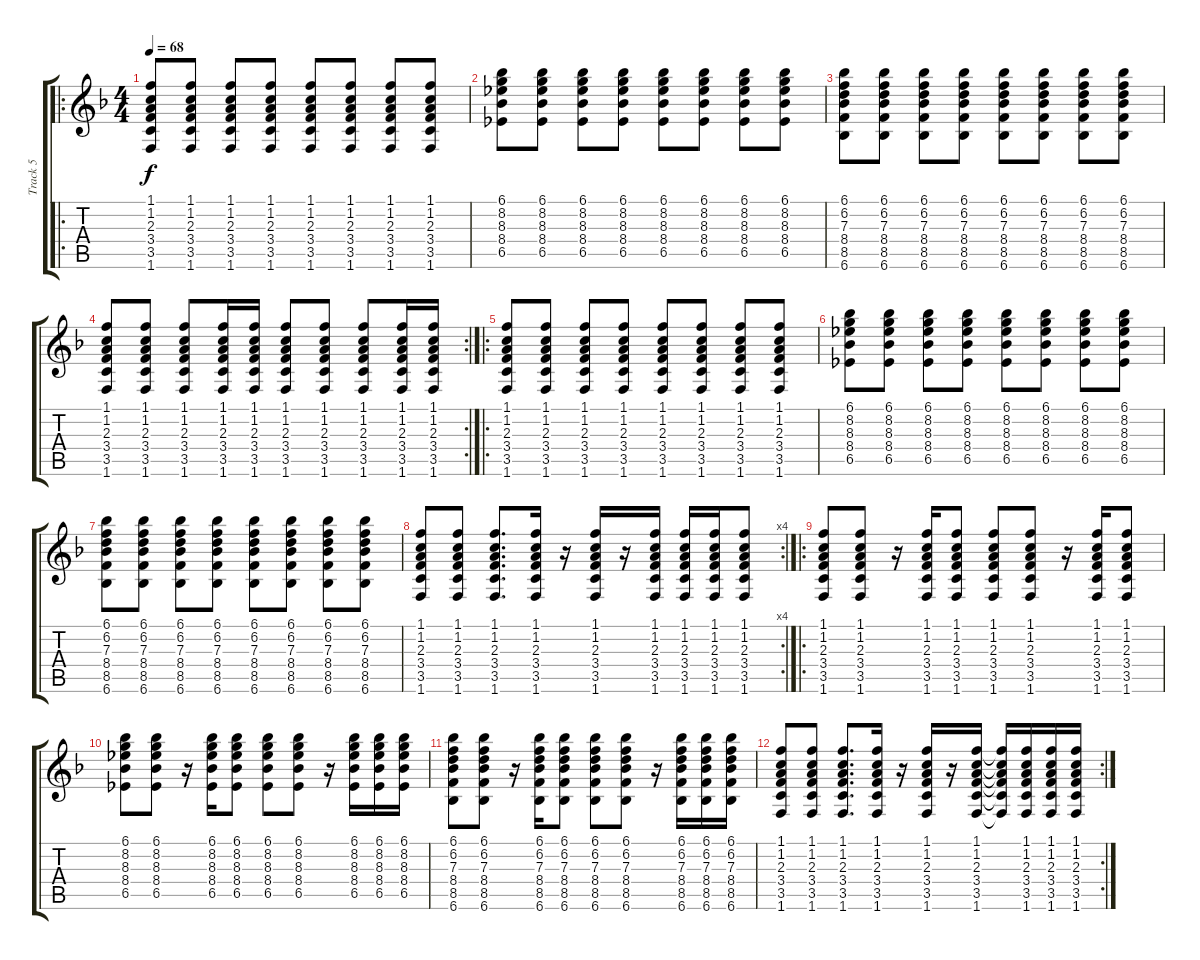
\track ("Track 5" "Track 5") {instrument acousticguitarsteel}
\staff {score tabs}
\tuning (E4 B3 G3 D3 A2 E2) {hide}
\ro
\ts (4 4)
\tempo 68
\clef g2
\ks f
(1.1 1.2 2.3 3.4 3.5 1.6).8{dy f} (1.1 1.2 2.3 3.4 3.5 1.6).8 (1.1 1.2 2.3 3.4 3.5 1.6).8 (1.1 1.2 2.3 3.4 3.5 1.6).8 (1.1 1.2 2.3 3.4 3.5 1.6).8 (1.1 1.2 2.3 3.4 3.5 1.6).8 (1.1 1.2 2.3 3.4 3.5 1.6).8 (1.1 1.2 2.3 3.4 3.5 1.6).8 |
(6.1 8.2 8.3 8.4 6.5).8 (6.1 8.2 8.3 8.4 6.5).8 (6.1 8.2 8.3 8.4 6.5).8 (6.1 8.2 8.3 8.4 6.5).8 (6.1 8.2 8.3 8.4 6.5).8 (6.1 8.2 8.3 8.4 6.5).8 (6.1 8.2 8.3 8.4 6.5).8 (6.1 8.2 8.3 8.4 6.5).8 |
(6.1 6.2 7.3 8.4 8.5 6.6).8 (6.1 6.2 7.3 8.4 8.5 6.6).8 (6.1 6.2 7.3 8.4 8.5 6.6).8 (6.1 6.2 7.3 8.4 8.5 6.6).8 (6.1 6.2 7.3 8.4 8.5 6.6).8 (6.1 6.2 7.3 8.4 8.5 6.6).8 (6.1 6.2 7.3 8.4 8.5 6.6).8 (6.1 6.2 7.3 8.4 8.5 6.6).8 |
\rc 2
(1.1 1.2 2.3 3.4 3.5 1.6).8 (1.1 1.2 2.3 3.4 3.5 1.6).8 (1.1 1.2 2.3 3.4 3.5 1.6).8 (1.1 1.2 2.3 3.4 3.5 1.6).16 (1.1 1.2 2.3 3.4 3.5 1.6).16 (1.1 1.2 2.3 3.4 3.5 1.6).8 (1.1 1.2 2.3 3.4 3.5 1.6).8 (1.1 1.2 2.3 3.4 3.5 1.6).8 (1.1 1.2 2.3 3.4 3.5 1.6).16 (1.1 1.2 2.3 3.4 3.5 1.6).16 |
\ro
(1.1 1.2 2.3 3.4 3.5 1.6).8 (1.1 1.2 2.3 3.4 3.5 1.6).8 (1.1 1.2 2.3 3.4 3.5 1.6).8 (1.1 1.2 2.3 3.4 3.5 1.6).8 (1.1 1.2 2.3 3.4 3.5 1.6).8 (1.1 1.2 2.3 3.4 3.5 1.6).8 (1.1 1.2 2.3 3.4 3.5 1.6).8 (1.1 1.2 2.3 3.4 3.5 1.6).8 |
(6.1 8.2 8.3 8.4 6.5).8 (6.1 8.2 8.3 8.4 6.5).8 (6.1 8.2 8.3 8.4 6.5).8 (6.1 8.2 8.3 8.4 6.5).8 (6.1 8.2 8.3 8.4 6.5).8 (6.1 8.2 8.3 8.4 6.5).8 (6.1 8.2 8.3 8.4 6.5).8 (6.1 8.2 8.3 8.4 6.5).8 |
(6.1 6.2 7.3 8.4 8.5 6.6).8 (6.1 6.2 7.3 8.4 8.5 6.6).8 (6.1 6.2 7.3 8.4 8.5 6.6).8 (6.1 6.2 7.3 8.4 8.5 6.6).8 (6.1 6.2 7.3 8.4 8.5 6.6).8 (6.1 6.2 7.3 8.4 8.5 6.6).8 (6.1 6.2 7.3 8.4 8.5 6.6).8 (6.1 6.2 7.3 8.4 8.5 6.6).8 |
\rc 4
(1.1 1.2 2.3 3.4 3.5 1.6).8 (1.1 1.2 2.3 3.4 3.5 1.6).8 (1.1 1.2 2.3 3.4 3.5 1.6).8{d} (1.1 1.2 2.3 3.4 3.5 1.6).16 r.16 (1.1 1.2 2.3 3.4 3.5 1.6).16 r.16 (1.1 1.2 2.3 3.4 3.5 1.6).16 (1.1 1.2 2.3 3.4 3.5 1.6).16 (1.1 1.2 2.3 3.4 3.5 1.6).16 (1.1 1.2 2.3 3.4 3.5 1.6).8 |
\ro
(1.1 1.2 2.3 3.4 3.5 1.6).8 (1.1 1.2 2.3 3.4 3.5 1.6).8 r.16 (1.1 1.2 2.3 3.4 3.5 1.6).16 (1.1 1.2 2.3 3.4 3.5 1.6).8 (1.1 1.2 2.3 3.4 3.5 1.6).8 (1.1 1.2 2.3 3.4 3.5 1.6).8 r.16 (1.1 1.2 2.3 3.4 3.5 1.6).16 (1.1 1.2 2.3 3.4 3.5 1.6).8 |
(6.1 8.2 8.3 8.4 6.5).8 (6.1 8.2 8.3 8.4 6.5).8 r.16 (6.1 8.2 8.3 8.4 6.5).16 (6.1 8.2 8.3 8.4 6.5).8 (6.1 8.2 8.3 8.4 6.5).8 (6.1 8.2 8.3 8.4 6.5).8 r.16 (6.1 8.2 8.3 8.4 6.5).16 (6.1 8.2 8.3 8.4 6.5).16 (6.1 8.2 8.3 8.4 6.5).16 |
(6.1 6.2 7.3 8.4 8.5 6.6).8 (6.1 6.2 7.3 8.4 8.5 6.6).8 r.16 (6.1 6.2 7.3 8.4 8.5 6.6).16 (6.1 6.2 7.3 8.4 8.5 6.6).8 (6.1 6.2 7.3 8.4 8.5 6.6).8 (6.1 6.2 7.3 8.4 8.5 6.6).8 r.16 (6.1 6.2 7.3 8.4 8.5 6.6).16 (6.1 6.2 7.3 8.4 8.5 6.6).16 (6.1 6.2 7.3 8.4 8.5 6.6).16 |
\rc 2
(1.1 1.2 2.3 3.4 3.5 1.6).8 (1.1 1.2 2.3 3.4 3.5 1.6).8 (1.1 1.2 2.3 3.4 3.5 1.6).8{d} (1.1 1.2 2.3 3.4 3.5 1.6).16 r.16 (1.1 1.2 2.3 3.4 3.5 1.6).16 r.16 (1.1 1.2 2.3 3.4 3.5 1.6).16 (1.1{t} 1.2{t} 2.3{t} 3.4{t} 3.5{t} 1.6{t}).16 (1.1 1.2 2.3 3.4 3.5 1.6).16 (1.1 1.2 2.3 3.4 3.5 1.6).16 (1.1 1.2 2.3 3.4 3.5 1.6).16
